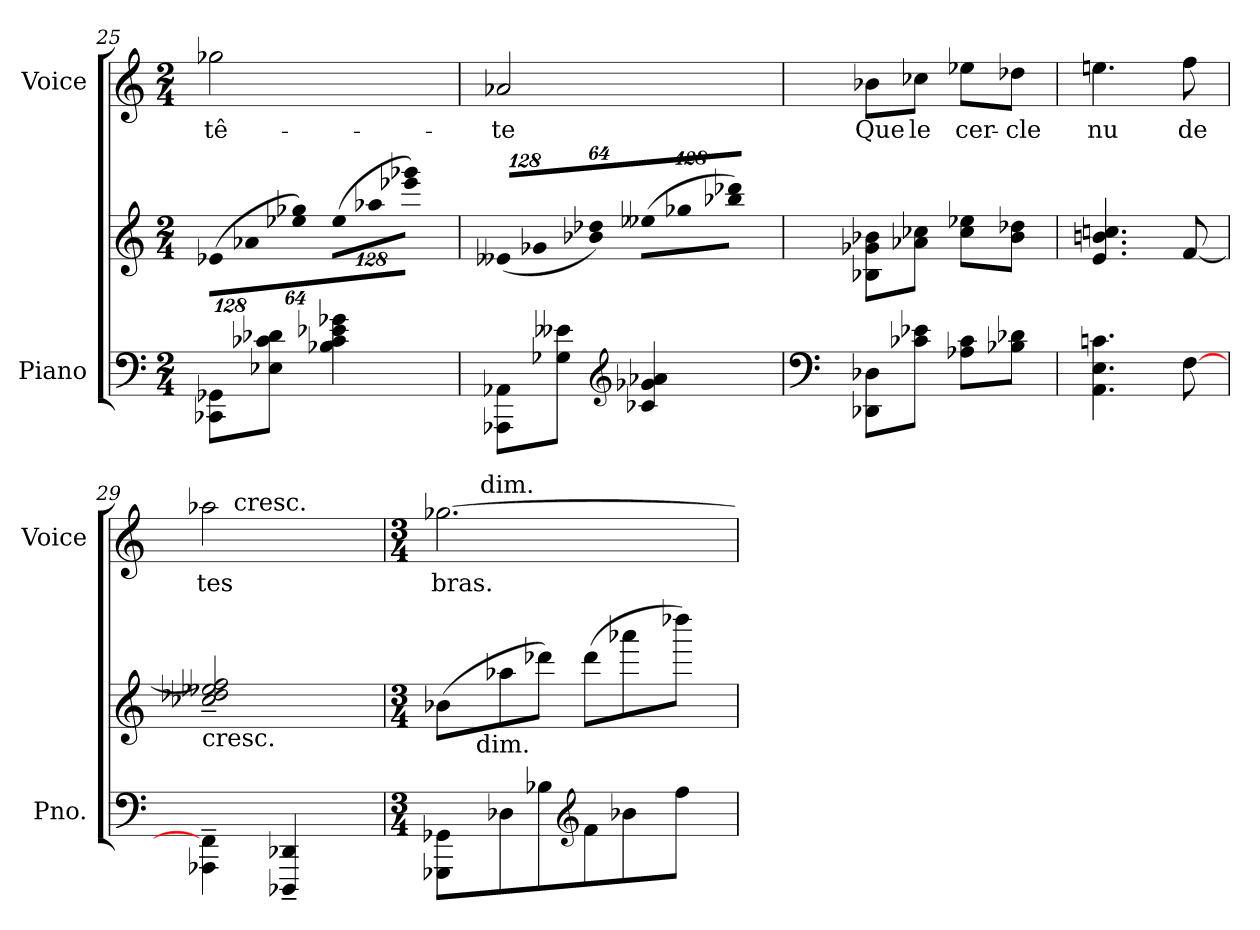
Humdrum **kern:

**kern	**kern	**kern	**text
*part2	*part2	*part1	*part1
*staff3	*staff2	*staff1	*staff1
*I"Piano	*	*I"Voice	*
*I'Pno.	*	*I'Voice	*
*clefF4	*clefG2	*clefG2	*
*k[]	*k[]	*k[]	*
*M2/4	*M2/4	*M2/4	*
*	*Xbrackettup	*	*
=25	=25	=25	=25
!	!LO:N:vis=8	!	!
!	!	!	!LO:LY:b:color=#000000
8CC-Xi\ 8GG-XiL	(1024%85e-Xi\L	2gg-Xi\	tê-
!	!LO:N:vis=8	!	!
.	1024%85a-Xi\	.	.
8E-Xi\ 8c-Xi 8d-XiJ	.	.	.
!	!LO:N:vis=8	!	!
.	512%43ee-Xi\ 512%43gg-XiJ)	.	.
!	!LO:N:vis=8	!	!
4B-Xi\ 4c-i 4e-Xi 4g-Xi	(1024%85ee-i\L	.	.
!	!LO:N:vis=8	!	!
.	1024%85aa-Xi\	.	.
!	!LO:N:vis=8	!	!
.	512%43eee-Xi\ 512%43ggg-XiJ)	.	.
!!LO:PB:g=z
=26	=26	=26	=26
!	!LO:N:vis=8	!	!
!	!	!	!LO:LY:b:color=#000000
8AAA-Xi\ 8AA-XiL	(1024%85e--Xi/L	2a-Xi/	-te
!	!LO:N:vis=8	!	!
.	1024%85g-Xi/	.	.
8G-Xi\ 8e--XiJ	.	.	.
!	!LO:N:vis=8	!	!
.	512%43b-Xi/ 512%43dd-XiJ)	.	.
*clefG2	*	*	*
!	!LO:N:vis=8	!	!
4c-Xi/ 4g-Xi 4a-Xi	(1024%85ee--Xi\L	.	.
!	!LO:N:vis=8	!	!
.	1024%85gg-Xi\	.	.
!	!LO:N:vis=8	!	!
.	512%43bb-Xi\ 512%43ddd-XiJ)	.	.
=27	=27	=27	=27
*clefF4	*	*	*
!	!	!	!LO:LY:b:color=#000000
8DD-Xi\ 8D-XiL	8B-Xi\ 8g-Xi 8b-XiL	8b-Xi\L	Que
!	!	!	!LO:LY:b:color=#000000
8c-Xi\ 8e-XiJ	8a-Xi\ 8cc-XiJ	8cc-Xi\J	le
!	!	!	!LO:LY:b:color=#000000
8A-Xi\ 8c-iL	8cc-i\ 8ee-XiL	8ee-Xi\L	cer-
!	!	!	!LO:LY:b:color=#000000
8B-Xi\ 8d-XiJ	8b-i\ 8dd-XiJ	8dd-Xi\J	-cle
=28	=28	=28	=28
!	!	!	!LO:LY:b:color=#000000
4.AAi\ 4.Ei 4.cni	4.ei/ 4.bni 4.ccni	4.eeni\	nu
!	!	!	!LO:LY:b:color=#000000
[>8Fi\	[<8fi/	8ffi\	de
!!LO:LB:g=z
=29	=29	=29	=29
*	*8ba	*	*
!	!LO:TX:b:t=cresc.	!	!
!	!	!	!LO:LY:b:color=#000000
*	*	*^	*
4AAA-Xi\~ 4FFi]~	2c-Xi/~ 2d-Xi~ 2e--Xi~ 2fi]~	2aa-Xi\	16ryy	tes
.	.	.	256ryy	.
.	.	.	1024ryy	.
!	!	!	!LO:TX:a:t=cresc.	!
.	.	.	4ryy	.
*X8ba	*	*	*	*
4DDD-Xi/~ 4DD-Xi~	.	.	.	.
.	.	.	8ryy	.
.	.	.	32ryy	.
.	.	.	64ryy	.
.	.	.	128ryy	.
.	.	.	512.ryy	.
=30	=30	=30	=30	=30
*M3/4	*M3/4	*M3/4	*	*
!	!	!	!	!LO:LY:b:color=#000000
*	*^	*	*	*
8GGG-Xi\ 8GG-XiL	(8B-Xi\L	16ryy	[>2.gg-Xi\	16ryy	bras.
.	.	64ryy	.	64ryy	.
.	.	512ryy	.	256ryy	.
!	!	!LO:TX:b:t=dim.	!	!	!
.	.	2ryy	.	.	.
.	.	.	.	1024ryy	.
!	!	!	!	!LO:TX:a:t=dim.	!
.	.	.	.	2ryy	.
8D-Xi\	8a-Xi\	.	.	.	.
8B-Xi\	8dd-Xi\J)	.	.	.	.
*clefG2	*	*	*	*	*
8fi\	(8dd-i\L	.	.	.	.
8b-Xi\	8aa-Xi\	.	.	.	.
.	.	8ryy	.	.	.
.	.	.	.	8ryy	.
8ffi\J	8ddd-Xi\J)	.	.	.	.
.	.	32ryy	.	.	.
.	.	.	.	32ryy	.
.	.	128..ryy	.	.	.
.	.	.	.	128ryy	.
.	.	.	.	512.ryy	.
*	*v	*v	*	*	*
*	*	*v	*v	*
=	=	=	=
*-	*-	*-	*-
